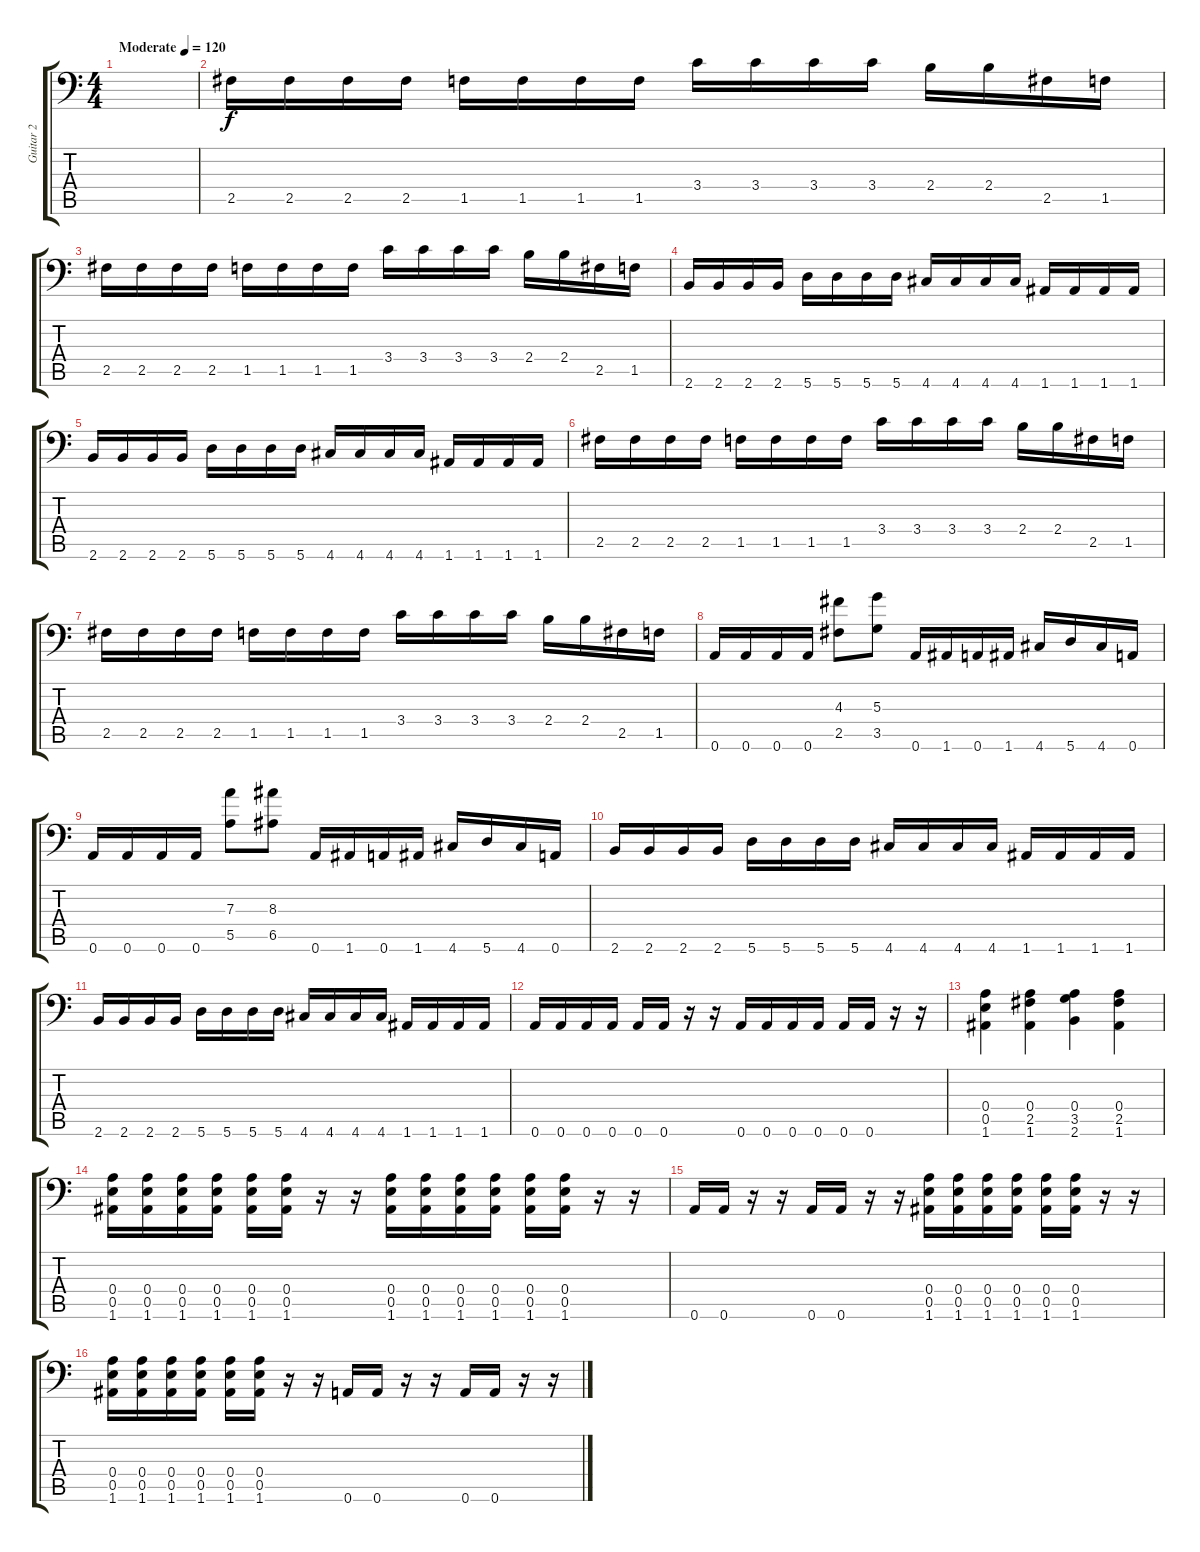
\track ("Guitar 2" "Guitar 2") {instrument distortionguitar}
\staff {score tabs}
\tuning (B3 Gb3 D3 A2 E2 A1) {hide}
\ts (4 4)
\tempo (120 "Moderate")
\clef f4
\ks c
|
2.5.16 2.5.16 2.5.16 2.5.16 1.5.16 1.5.16 1.5.16 1.5.16 3.4.16 3.4.16 3.4.16 3.4.16 2.4.16 2.4.16 2.5.16 1.5.16 |
2.5.16 2.5.16 2.5.16 2.5.16 1.5.16 1.5.16 1.5.16 1.5.16 3.4.16 3.4.16 3.4.16 3.4.16 2.4.16 2.4.16 2.5.16 1.5.16 |
2.6.16 2.6.16 2.6.16 2.6.16 5.6.16 5.6.16 5.6.16 5.6.16 4.6.16 4.6.16 4.6.16 4.6.16 1.6.16 1.6.16 1.6.16 1.6.16 |
2.6.16 2.6.16 2.6.16 2.6.16 5.6.16 5.6.16 5.6.16 5.6.16 4.6.16 4.6.16 4.6.16 4.6.16 1.6.16 1.6.16 1.6.16 1.6.16 |
2.5.16 2.5.16 2.5.16 2.5.16 1.5.16 1.5.16 1.5.16 1.5.16 3.4.16 3.4.16 3.4.16 3.4.16 2.4.16 2.4.16 2.5.16 1.5.16 |
2.5.16 2.5.16 2.5.16 2.5.16 1.5.16 1.5.16 1.5.16 1.5.16 3.4.16 3.4.16 3.4.16 3.4.16 2.4.16 2.4.16 2.5.16 1.5.16 |
0.6.16 0.6.16 0.6.16 0.6.16 (4.3 2.5).8 (5.3 3.5).8 0.6.16 1.6.16 0.6.16 1.6.16 4.6.16 5.6.16 4.6.16 0.6.16 |
0.6.16 0.6.16 0.6.16 0.6.16 (7.3 5.5).8 (8.3 6.5).8 0.6.16 1.6.16 0.6.16 1.6.16 4.6.16 5.6.16 4.6.16 0.6.16 |
2.6.16 2.6.16 2.6.16 2.6.16 5.6.16 5.6.16 5.6.16 5.6.16 4.6.16 4.6.16 4.6.16 4.6.16 1.6.16 1.6.16 1.6.16 1.6.16 |
2.6.16 2.6.16 2.6.16 2.6.16 5.6.16 5.6.16 5.6.16 5.6.16 4.6.16 4.6.16 4.6.16 4.6.16 1.6.16 1.6.16 1.6.16 1.6.16 |
0.6.16 0.6.16 0.6.16 0.6.16 0.6.16 0.6.16 r.16 r.16 0.6.16 0.6.16 0.6.16 0.6.16 0.6.16 0.6.16 r.16 r.16 |
(0.4 0.5 1.6).4 (0.4 2.5 1.6).4 (0.4 3.5 2.6).4 (0.4 2.5 1.6).4 |
(0.4 0.5 1.6).16 (0.4 0.5 1.6).16 (0.4 0.5 1.6).16 (0.4 0.5 1.6).16 (0.4 0.5 1.6).16 (0.4 0.5 1.6).16 r.16 r.16 (0.4 0.5 1.6).16 (0.4 0.5 1.6).16 (0.4 0.5 1.6).16 (0.4 0.5 1.6).16 (0.4 0.5 1.6).16 (0.4 0.5 1.6).16 r.16 r.16 |
0.6.16 0.6.16 r.16 r.16 0.6.16 0.6.16 r.16 r.16 (0.4 0.5 1.6).16 (0.4 0.5 1.6).16 (0.4 0.5 1.6).16 (0.4 0.5 1.6).16 (0.4 0.5 1.6).16 (0.4 0.5 1.6).16 r.16 r.16 |
(0.4 0.5 1.6).16 (0.4 0.5 1.6).16 (0.4 0.5 1.6).16 (0.4 0.5 1.6).16 (0.4 0.5 1.6).16 (0.4 0.5 1.6).16 r.16 r.16 0.6.16 0.6.16 r.16 r.16 0.6.16 0.6.16 r.16 r.16
